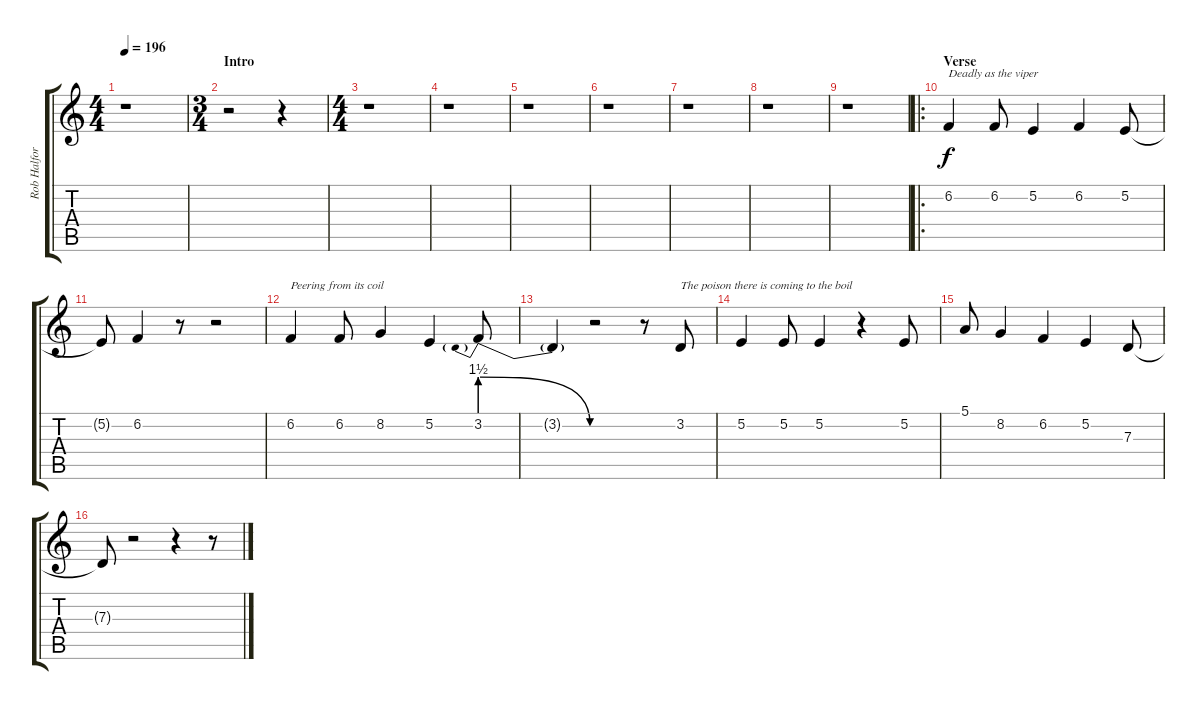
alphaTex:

\track ("Rob Halford" "Rob Halfor") {instrument lead8bassandlead}
\staff {score tabs}
\tuning (E4 B3 G3 D3 A2 E2) {hide}
\ts (4 4)
\tempo 196
\clef g2
\ks c
r.1{dy f instrument lead8bassandlead} |
\ts (3 4)
\section ("" "Intro")
r.2 r.4 |
\ts (4 4)
r.1 |
r.1 |
r.1 |
r.1 |
r.1 |
r.1 |
r.1 |
\ro
\section ("" "Verse")
6.2.4{txt "Deadly as the viper"} 6.2.8 5.2.4 6.2.4 5.2.8 |
5.2{t}.8 6.2.4 r.8 r.2 |
6.2.4{txt "Peering from its coil"} 6.2.8 8.2.4 5.2.4 3.2{be (prebendrelease 0 6 60 0)}.8 |
3.2{t}.4 r.2 r.8 3.2.8{txt "The poison there is coming to the boil"} |
5.2.4 5.2.8 5.2.4 r.4 5.2.8 |
5.1.8 8.2.4 6.2.4 5.2.4 7.3.8 |
7.3{t}.8 r.2 r.4 r.8
